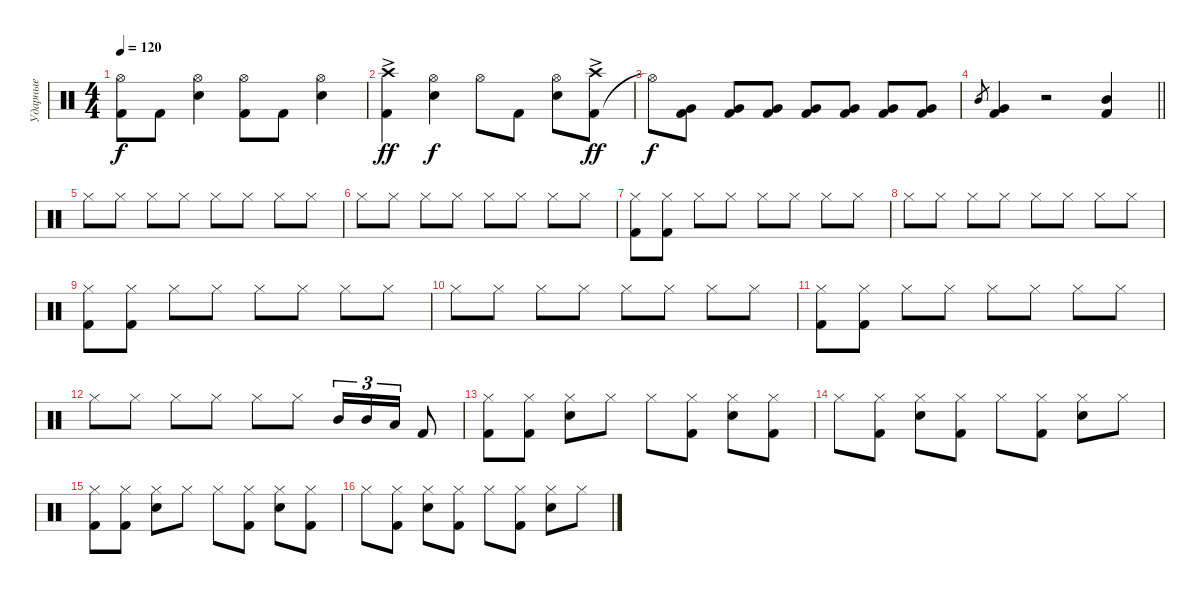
\track ("Ударные" "Ударные") {instrument percussion}
\staff {score}
\articulation defaults
\ts (4 4)
\tempo 120
\clef neutral
\ks c
("Kick (hit) 2" "Hi-Hat (open)").8{dy f} "Kick (hit) 2".8 ("Snare (hit) 2" "Hi-Hat (open)").4 ("Kick (hit) 2" "Hi-Hat (open)").8 "Kick (hit) 2".8 ("Snare (hit) 2" "Hi-Hat (open)").4 |
("Kick (hit) 2" "Crash high (hit)"{ac}).4{dy ff} ("Snare (hit) 2" "Hi-Hat (open)").4{dy f} "Hi-Hat (open)".8 "Kick (hit) 2".8 ("Snare (hit) 2" "Hi-Hat (open)").8 ("Kick (hit) 2" "Crash high (hit)"{ac}).8{dy ff} |
"Hi-Hat (open)"{t}.8{dy f} ("Kick (hit) 2" "Very Low Tom (hit)").8 ("Kick (hit) 2" "Very Low Tom (hit)").8 ("Kick (hit) 2" "Very Low Tom (hit)").8 ("Kick (hit) 2" "Very Low Tom (hit)").8 ("Kick (hit) 2" "Very Low Tom (hit)").8 ("Kick (hit) 2" "Very Low Tom (hit)").8 ("Kick (hit) 2" "Very Low Tom (hit)").8 |
\barLineRight lightlight "Mid Tom (hit)".8{gr}
("Kick (hit) 2" "Very Low Tom (hit)").4 r.2 ("Kick (hit) 2" "Mid Tom (hit)").4 |
\section ("" "")
"Hi-Hat (closed)".8 "Hi-Hat (closed)".8 "Hi-Hat (closed)".8 "Hi-Hat (closed)".8 "Hi-Hat (closed)".8 "Hi-Hat (closed)".8 "Hi-Hat (closed)".8 "Hi-Hat (closed)".8 |
"Hi-Hat (closed)".8 "Hi-Hat (closed)".8 "Hi-Hat (closed)".8 "Hi-Hat (closed)".8 "Hi-Hat (closed)".8 "Hi-Hat (closed)".8 "Hi-Hat (closed)".8 "Hi-Hat (closed)".8 |
("Hi-Hat (closed)" "Kick (hit) 2").8 ("Hi-Hat (closed)" "Kick (hit) 2").8 "Hi-Hat (closed)".8 "Hi-Hat (closed)".8 "Hi-Hat (closed)".8 "Hi-Hat (closed)".8 "Hi-Hat (closed)".8 "Hi-Hat (closed)".8 |
"Hi-Hat (closed)".8 "Hi-Hat (closed)".8 "Hi-Hat (closed)".8 "Hi-Hat (closed)".8 "Hi-Hat (closed)".8 "Hi-Hat (closed)".8 "Hi-Hat (closed)".8 "Hi-Hat (closed)".8 |
("Hi-Hat (closed)" "Kick (hit) 2").8 ("Hi-Hat (closed)" "Kick (hit) 2").8 "Hi-Hat (closed)".8 "Hi-Hat (closed)".8 "Hi-Hat (closed)".8 "Hi-Hat (closed)".8 "Hi-Hat (closed)".8 "Hi-Hat (closed)".8 |
"Hi-Hat (closed)".8 "Hi-Hat (closed)".8 "Hi-Hat (closed)".8 "Hi-Hat (closed)".8 "Hi-Hat (closed)".8 "Hi-Hat (closed)".8 "Hi-Hat (closed)".8 "Hi-Hat (closed)".8 |
("Hi-Hat (closed)" "Kick (hit) 2").8 ("Hi-Hat (closed)" "Kick (hit) 2").8 "Hi-Hat (closed)".8 "Hi-Hat (closed)".8 "Hi-Hat (closed)".8 "Hi-Hat (closed)".8 "Hi-Hat (closed)".8 "Hi-Hat (closed)".8 |
"Hi-Hat (closed)".8 "Hi-Hat (closed)".8 "Hi-Hat (closed)".8 "Hi-Hat (closed)".8 "Hi-Hat (closed)".8 "Hi-Hat (closed)".8 "Mid Tom (hit)".16{tu (3 2)} "Mid Tom (hit)".16{tu (3 2)} "Low Tom (hit)".16{tu (3 2)} "Kick (hit) 2".8 |
("Kick (hit) 2" "Hi-Hat (closed)").8 ("Kick (hit) 2" "Hi-Hat (closed)").8 ("Snare (hit) 2" "Hi-Hat (closed)").8 "Hi-Hat (closed)".8 "Hi-Hat (closed)".8 ("Kick (hit) 2" "Hi-Hat (closed)").8 ("Snare (hit) 2" "Hi-Hat (closed)").8 ("Kick (hit) 2" "Hi-Hat (closed)").8 |
"Hi-Hat (closed)".8 ("Kick (hit) 2" "Hi-Hat (closed)").8 ("Snare (hit) 2" "Hi-Hat (closed)").8 ("Kick (hit) 2" "Hi-Hat (closed)").8 "Hi-Hat (closed)".8 ("Kick (hit) 2" "Hi-Hat (closed)").8 ("Snare (hit) 2" "Hi-Hat (closed)").8 "Hi-Hat (closed)".8 |
("Kick (hit) 2" "Hi-Hat (closed)").8 ("Kick (hit) 2" "Hi-Hat (closed)").8 ("Snare (hit) 2" "Hi-Hat (closed)").8 "Hi-Hat (closed)".8 "Hi-Hat (closed)".8 ("Kick (hit) 2" "Hi-Hat (closed)").8 ("Snare (hit) 2" "Hi-Hat (closed)").8 ("Kick (hit) 2" "Hi-Hat (closed)").8 |
"Hi-Hat (closed)".8 ("Kick (hit) 2" "Hi-Hat (closed)").8 ("Snare (hit) 2" "Hi-Hat (closed)").8 ("Kick (hit) 2" "Hi-Hat (closed)").8 "Hi-Hat (closed)".8 ("Kick (hit) 2" "Hi-Hat (closed)").8 ("Snare (hit) 2" "Hi-Hat (closed)").8 "Hi-Hat (closed)".8
